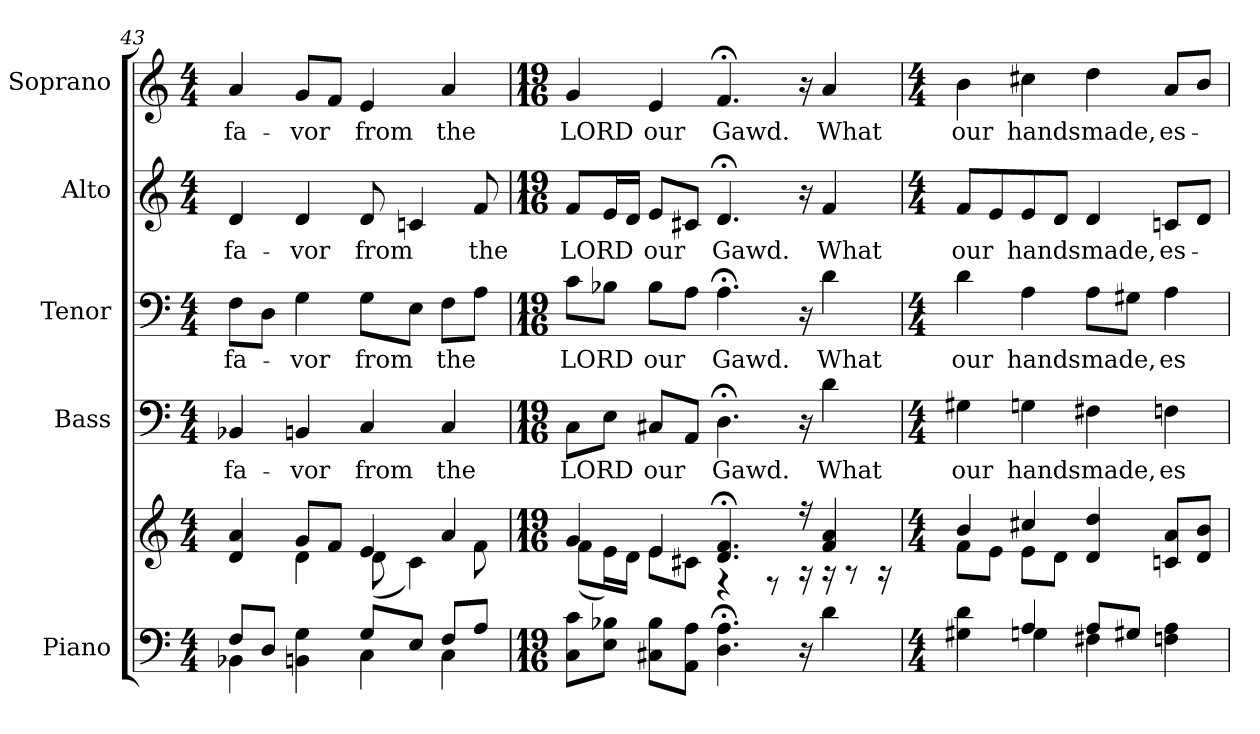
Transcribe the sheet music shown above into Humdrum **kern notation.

**kern	**kern	**kern	**text	**kern	**text	**kern	**text	**kern	**text
*part5	*part5	*part4	*part4	*part3	*part3	*part2	*part2	*part1	*part1
*staff6	*staff5	*staff4	*staff4	*staff3	*staff3	*staff2	*staff2	*staff1	*staff1
*I"Piano	*	*I"Bass	*	*I"Tenor	*	*I"Alto	*	*I"Soprano	*
*I'Pno.	*	*I'B.	*	*I'T.	*	*I'A.	*	*I'S.	*
*clefF4	*clefG2	*clefF4	*	*clefF4	*	*clefG2	*	*clefG2	*
*k[]	*k[]	*k[]	*	*k[]	*	*k[]	*	*k[]	*
*C:	*C:	*C:	*	*C:	*	*C:	*	*C:	*
*M4/4	*M4/4	*M4/4	*	*M4/4	*	*M4/4	*	*M4/4	*
=43	=43	=43	=43	=43	=43	=43	=43	=43	=43
*^	*^	*	*	*	*	*	*	*	*
!	!	!	!	!	!LO:LY:b:color=#000000	!	!	!	!	!	!
!	!	!	!	!	!	!	!LO:LY:b:color=#000000	!	!	!	!
!	!	!	!	!	!	!	!	!	!LO:LY:b:color=#000000	!	!
!	!	!	!	!	!	!	!	!	!	!	!LO:LY:b:color=#000000
8Fi/L	4BB-Xi\	4di/ 4ai	4ryy	4BB-Xi/	fa-	8Fi\L	fa-	4di/	fa-	4ai/	fa-
8Di/J	.	.	.	.	.	8Di\J	.	.	.	.	.
!	!	!	!	!	!LO:LY:b:color=#000000	!	!	!	!	!	!
!	!	!	!	!	!	!	!LO:LY:b:color=#000000	!	!	!	!
!	!	!	!	!	!	!	!	!	!LO:LY:b:color=#000000	!	!
!	!	!	!	!	!	!	!	!	!	!	!LO:LY:b:color=#000000
4BBni\ 4Gi	4ryy	8gi/L	4di\	4BBni/	-vor	4Gi\	-vor	4di/	-vor	8gi/L	-vor
.	.	8fi/J	.	.	.	.	.	.	.	8fi/J	.
!	!	!	!	!	!LO:LY:b:color=#000000	!	!	!	!	!	!
!	!	!	!	!	!	!	!LO:LY:b:color=#000000	!	!	!	!
!	!	!	!	!	!	!	!	!	!LO:LY:b:color=#000000	!	!
!	!	!	!	!	!	!	!	!	!	!	!LO:LY:b:color=#000000
8Gi/L	4Ci\	4ei/	(8di\	4Ci/	from	8Gi\L	from	8di/	from	4ei/	from
8Ei/J	.	.	4ci\)	.	.	8Ei\J	.	4cni/	.	.	.
!	!	!	!	!	!LO:LY:b:color=#000000	!	!	!	!	!	!
!	!	!	!	!	!	!	!LO:LY:b:color=#000000	!	!	!	!
!	!	!	!	!	!	!	!	!	!	!	!LO:LY:b:color=#000000
8Fi/L	4Ci\	4ai/	.	4Ci/	the	8Fi\L	the	.	.	4ai/	the
!	!	!	!	!	!	!	!	!	!LO:LY:b:color=#000000	!	!
8Ai/J	.	.	8fi\	.	.	8Ai\J	.	8fi/	the	.	.
*v	*v	*	*	*	*	*	*	*	*	*	*
=44	=44	=44	=44	=44	=44	=44	=44	=44	=44	=44
*M19/16	*M19/16	*	*M19/16	*	*M19/16	*	*M19/16	*	*M19/16	*
!	!	!	!	!LO:LY:b:color=#000000	!	!	!	!	!	!
!	!	!	!	!	!	!LO:LY:b:color=#000000	!	!	!	!
!	!	!	!	!	!	!	!	!LO:LY:b:color=#000000	!	!
!	!	!	!	!	!	!	!	!	!	!LO:LY:b:color=#000000
8Ci\ 8ciL	4gi/	(8fi\L	8Ci\L	LORD	8ci\L	LORD	8fi/L	LORD	4gi/	LORD
8Ei\ 8B-XiJ	.	16ei\L)	8Ei\J	.	8B-Xi\J	.	16ei/L	.	.	.
.	.	16di\JJ	.	.	.	.	16di/JJ	.	.	.
!	!	!	!	!LO:LY:b:color=#000000	!	!	!	!	!	!
!	!	!	!	!	!	!LO:LY:b:color=#000000	!	!	!	!
!	!	!	!	!	!	!	!	!LO:LY:b:color=#000000	!	!
!	!	!	!	!	!	!	!	!	!	!LO:LY:b:color=#000000
8C#Xi\ 8B-iL	4ei/	8ei\L	8C#Xi/L	our	8B-i\L	our	8ei/L	our	4ei/	our
8AAi\ 8AiJ	.	8c#Xi\J	8AAi/J	.	8Ai\J	.	8c#Xi/J	.	.	.
!	!	!	!	!LO:LY:b:color=#000000	!	!	!	!	!	!
!	!	!	!	!	!	!LO:LY:b:color=#000000	!	!	!	!
!	!	!	!	!	!	!	!	!LO:LY:b:color=#000000	!	!
!	!	!	!	!	!	!	!	!	!	!LO:LY:b:color=#000000
4.Di\; 4.Ai;	4.di/; 4.fi;	4r	4.D;i\	Gawd.	4.A;i\	Gawd.	4.d;i/	Gawd.	4.f;i/	Gawd.
.	.	8r	.	.	.	.	.	.	.	.
16r	16r	16r	16r	.	16r	.	16r	.	16r	.
!	!	!	!	!LO:LY:b:color=#000000	!	!	!	!	!	!
!	!	!	!	!	!	!LO:LY:b:color=#000000	!	!	!	!
!	!	!	!	!	!	!	!	!LO:LY:b:color=#000000	!	!
!	!	!	!	!	!	!	!	!	!	!LO:LY:b:color=#000000
4di\	4fi/ 4ai	16r	4di\	What	4di\	What	4fi/	What	4ai/	What
.	.	8r	.	.	.	.	.	.	.	.
.	.	16r	.	.	.	.	.	.	.	.
!!LO:PB:g=z
=45	=45	=45	=45	=45	=45	=45	=45	=45	=45	=45
*M4/4	*M4/4	*	*M4/4	*	*M4/4	*	*M4/4	*	*M4/4	*
*^	*	*	*	*	*	*	*	*	*	*
!	!	!	!	!	!LO:LY:b:color=#000000	!	!	!	!	!	!
!	!	!	!	!	!	!	!LO:LY:b:color=#000000	!	!	!	!
!	!	!	!	!	!	!	!	!	!LO:LY:b:color=#000000	!	!
!	!	!	!	!	!	!	!	!	!	!	!LO:LY:b:color=#000000
4G#Xi\ 4di	4ryy	4bi/	8fi\L	4G#Xi\	our	4di\	our	8fi/L	our	4bi\	our
.	.	.	8ei\J	.	.	.	.	8ei/	.	.	.
!	!	!	!	!	!LO:LY:b:color=#000000	!	!	!	!	!	!
!	!	!	!	!	!	!	!LO:LY:b:color=#000000	!	!	!	!
!	!	!	!	!	!	!	!	!	!LO:LY:b:color=#000000	!	!
!	!	!	!	!	!	!	!	!	!	!	!LO:LY:b:color=#000000
4Ai/	4Gni\	4cc#Xi/	8ei\L	4Gni\	hands	4Ai\	hands	8ei/	hands	4cc#Xi\	hands
.	.	.	8di\J	.	.	.	.	8di/J	.	.	.
!	!	!	!	!	!LO:LY:b:color=#000000	!	!	!	!	!	!
!	!	!	!	!	!	!	!LO:LY:b:color=#000000	!	!	!	!
!	!	!	!	!	!	!	!	!	!LO:LY:b:color=#000000	!	!
!	!	!	!	!	!	!	!	!	!	!	!LO:LY:b:color=#000000
8Ai/L	4F#Xi\	4di/ 4ddi	2ryy	4F#Xi\	made,	8Ai\L	made,	4di/	made,	4ddi\	made,
8G#Xi/J	.	.	.	.	.	8G#Xi\J	.	.	.	.	.
!	!	!	!	!	!LO:LY:b:color=#000000	!	!	!	!	!	!
!	!	!	!	!	!	!	!LO:LY:b:color=#000000	!	!	!	!
!	!	!	!	!	!	!	!	!	!LO:LY:b:color=#000000	!	!
!	!	!	!	!	!	!	!	!	!	!	!LO:LY:b:color=#000000
4Fni\ 4Ai	4ryy	8cni/ 8aiL	.	4Fni\	es-	4Ai\	es-	8cni/L	es-	8ai/L	es-
.	.	8di/ 8biJ	.	.	.	.	.	8di/J	.	8bi/J	.
*v	*v	*	*	*	*	*	*	*	*	*	*
*	*v	*v	*	*	*	*	*	*	*	*
=	=	=	=	=	=	=	=	=	=
*-	*-	*-	*-	*-	*-	*-	*-	*-	*-
